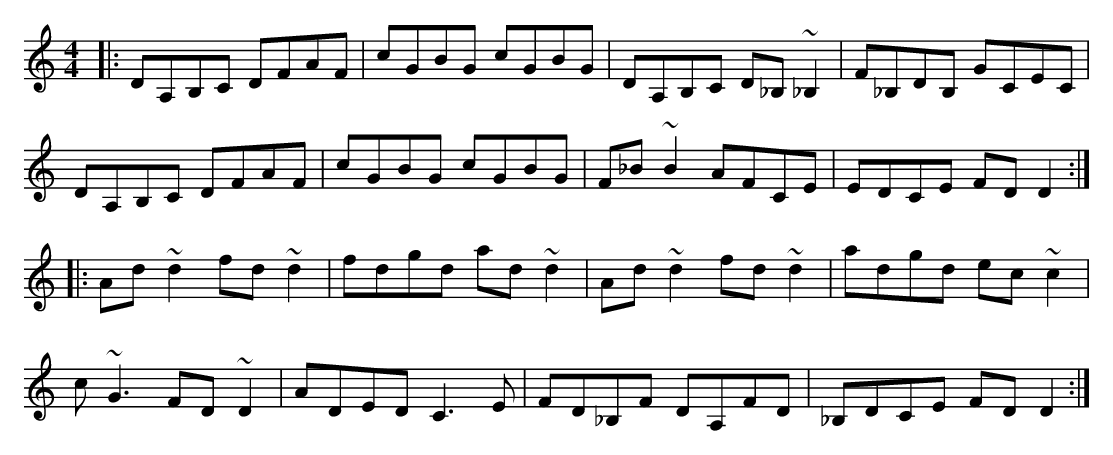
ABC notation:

X:1
M:4/4
K:Amin
|:DA,B,C DFAF|cGBG cGBG|DA,B,C D_B, ~_B,2|F_B,DB, GCEC|
DA,B,C DFAF|cGBG cGBG|F_B ~B2 AFCE|EDCE FDD2:|
|:Ad ~d2 fd ~d2|fdgd ad ~d2|Ad ~d2 fd ~d2|adgd ec ~c2|
c ~G3 FD ~D2|ADED C3 E|FD_B,F DA,FD|_B,DCE FDD2:|
